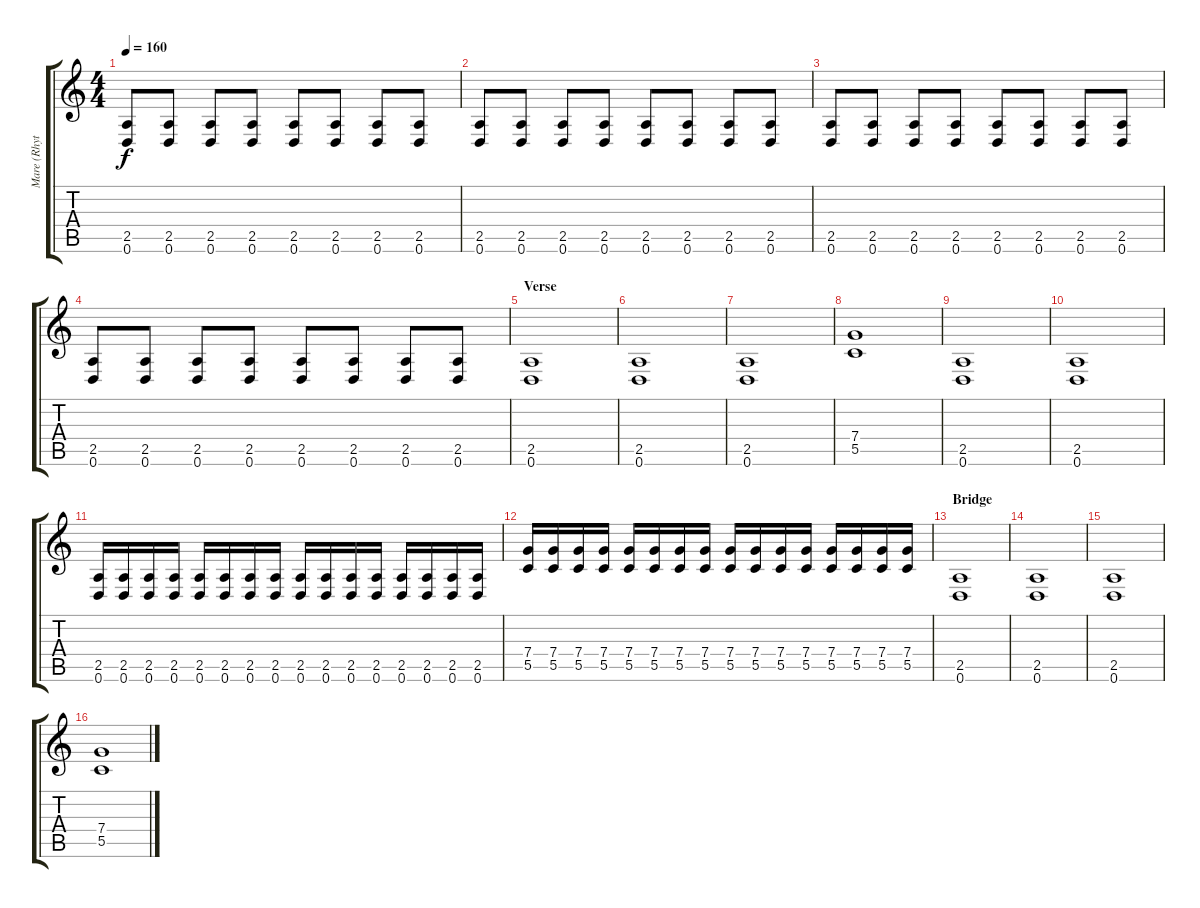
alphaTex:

\track ("Mare (Rhythm)" "Mare (Rhyt") {instrument distortionguitar}
\staff {score tabs}
\tuning (D4 A3 F3 C3 G2 D2) {hide}
\ts (4 4)
\tempo 160
\clef g2
\ks c
(2.5 0.6).8{dy f} (2.5 0.6).8 (2.5 0.6).8 (2.5 0.6).8 (2.5 0.6).8 (2.5 0.6).8 (2.5 0.6).8 (2.5 0.6).8 |
(2.5 0.6).8 (2.5 0.6).8 (2.5 0.6).8 (2.5 0.6).8 (2.5 0.6).8 (2.5 0.6).8 (2.5 0.6).8 (2.5 0.6).8 |
(2.5 0.6).8 (2.5 0.6).8 (2.5 0.6).8 (2.5 0.6).8 (2.5 0.6).8 (2.5 0.6).8 (2.5 0.6).8 (2.5 0.6).8 |
(2.5 0.6).8 (2.5 0.6).8 (2.5 0.6).8 (2.5 0.6).8 (2.5 0.6).8 (2.5 0.6).8 (2.5 0.6).8 (2.5 0.6).8 |
\section ("" "Verse")
(2.5 0.6).1 |
(2.5 0.6).1 |
(2.5 0.6).1 |
(7.4 5.5).1 |
(2.5 0.6).1 |
(2.5 0.6).1 |
(2.5 0.6).16 (2.5 0.6).16 (2.5 0.6).16 (2.5 0.6).16 (2.5 0.6).16 (2.5 0.6).16 (2.5 0.6).16 (2.5 0.6).16 (2.5 0.6).16 (2.5 0.6).16 (2.5 0.6).16 (2.5 0.6).16 (2.5 0.6).16 (2.5 0.6).16 (2.5 0.6).16 (2.5 0.6).16 |
(7.4 5.5).16 (7.4 5.5).16 (7.4 5.5).16 (7.4 5.5).16 (7.4 5.5).16 (7.4 5.5).16 (7.4 5.5).16 (7.4 5.5).16 (7.4 5.5).16 (7.4 5.5).16 (7.4 5.5).16 (7.4 5.5).16 (7.4 5.5).16 (7.4 5.5).16 (7.4 5.5).16 (7.4 5.5).16 |
\section ("" "Bridge")
(2.5 0.6).1 |
(2.5 0.6).1 |
(2.5 0.6).1 |
(7.4 5.5).1
